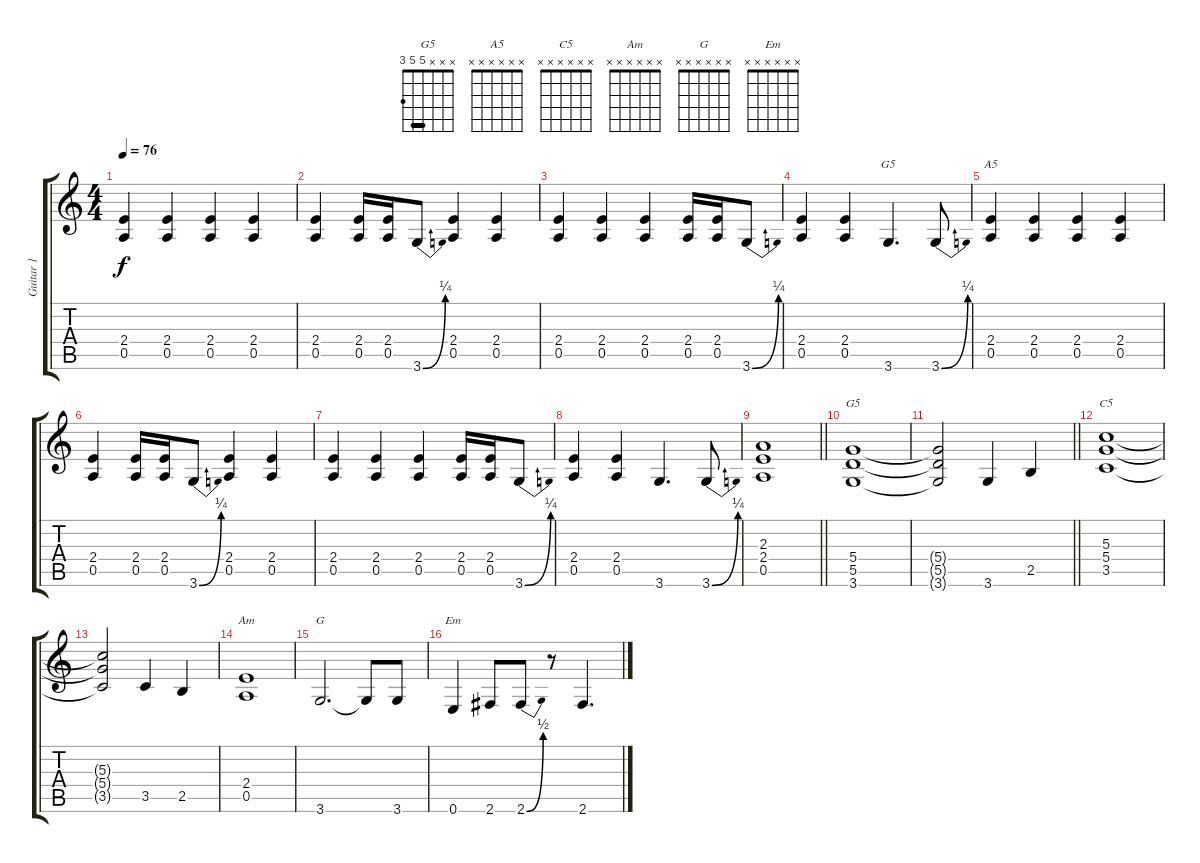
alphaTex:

\track ("Guitar 1" "Guitar 1") {instrument distortionguitar}
\staff {score tabs}
\tuning (E4 B3 G3 D3 A2 E2) {hide}
\chord ("G5" x x x x x x)
\chord ("A5" x x x x x x)
\chord ("G5" x x x 5 5 3) {barre 5}
\chord ("C5" x x x x x x)
\chord ("Am" x x x x x x)
\chord ("G" x x x x x x)
\chord ("Em" x x x x x x)
\ts (4 4)
\tempo 76
\clef g2
\ks c
(2.4 0.5).4{dy f} (2.4 0.5).4 (2.4 0.5).4 (2.4 0.5).4 |
(2.4 0.5).4 (2.4 0.5).16 (2.4 0.5).16 3.6{be (bend 0 0 60 1)}.8 (2.4 0.5).4 (2.4 0.5).4 |
(2.4 0.5).4 (2.4 0.5).4 (2.4 0.5).4 (2.4 0.5).16 (2.4 0.5).16 3.6{be (bend 0 0 60 1)}.8 |
(2.4 0.5).4 (2.4 0.5).4 3.6.4{d ch "G5"} 3.6{be (bend 0 0 60 1)}.8 |
(2.4 0.5).4{ch "A5"} (2.4 0.5).4 (2.4 0.5).4 (2.4 0.5).4 |
(2.4 0.5).4 (2.4 0.5).16 (2.4 0.5).16 3.6{be (bend 0 0 60 1)}.8 (2.4 0.5).4 (2.4 0.5).4 |
(2.4 0.5).4 (2.4 0.5).4 (2.4 0.5).4 (2.4 0.5).16 (2.4 0.5).16 3.6{be (bend 0 0 60 1)}.8 |
(2.4 0.5).4 (2.4 0.5).4 3.6.4{d} 3.6{be (bend 0 0 60 1)}.8 |
\barLineRight lightlight
(2.3 2.4 0.5).1 |
(5.4 5.5 3.6).1{ch "G5"} |
\barLineRight lightlight
(5.4{t} 5.5{t} 3.6{t}).2 3.6.4 2.5.4 |
(5.3 5.4 3.5).1{ch "C5"} |
(5.3{t} 5.4{t} 3.5{t}).2 3.5.4 2.5.4 |
(2.4 0.5).1{ch "Am"} |
3.6.2{d ch "G"} 3.6{t}.8 3.6.8 |
0.6.4{ch "Em"} 2.6.8 2.6{be (bend 0 0 60 2)}.8 r.8 2.6.4{d}
